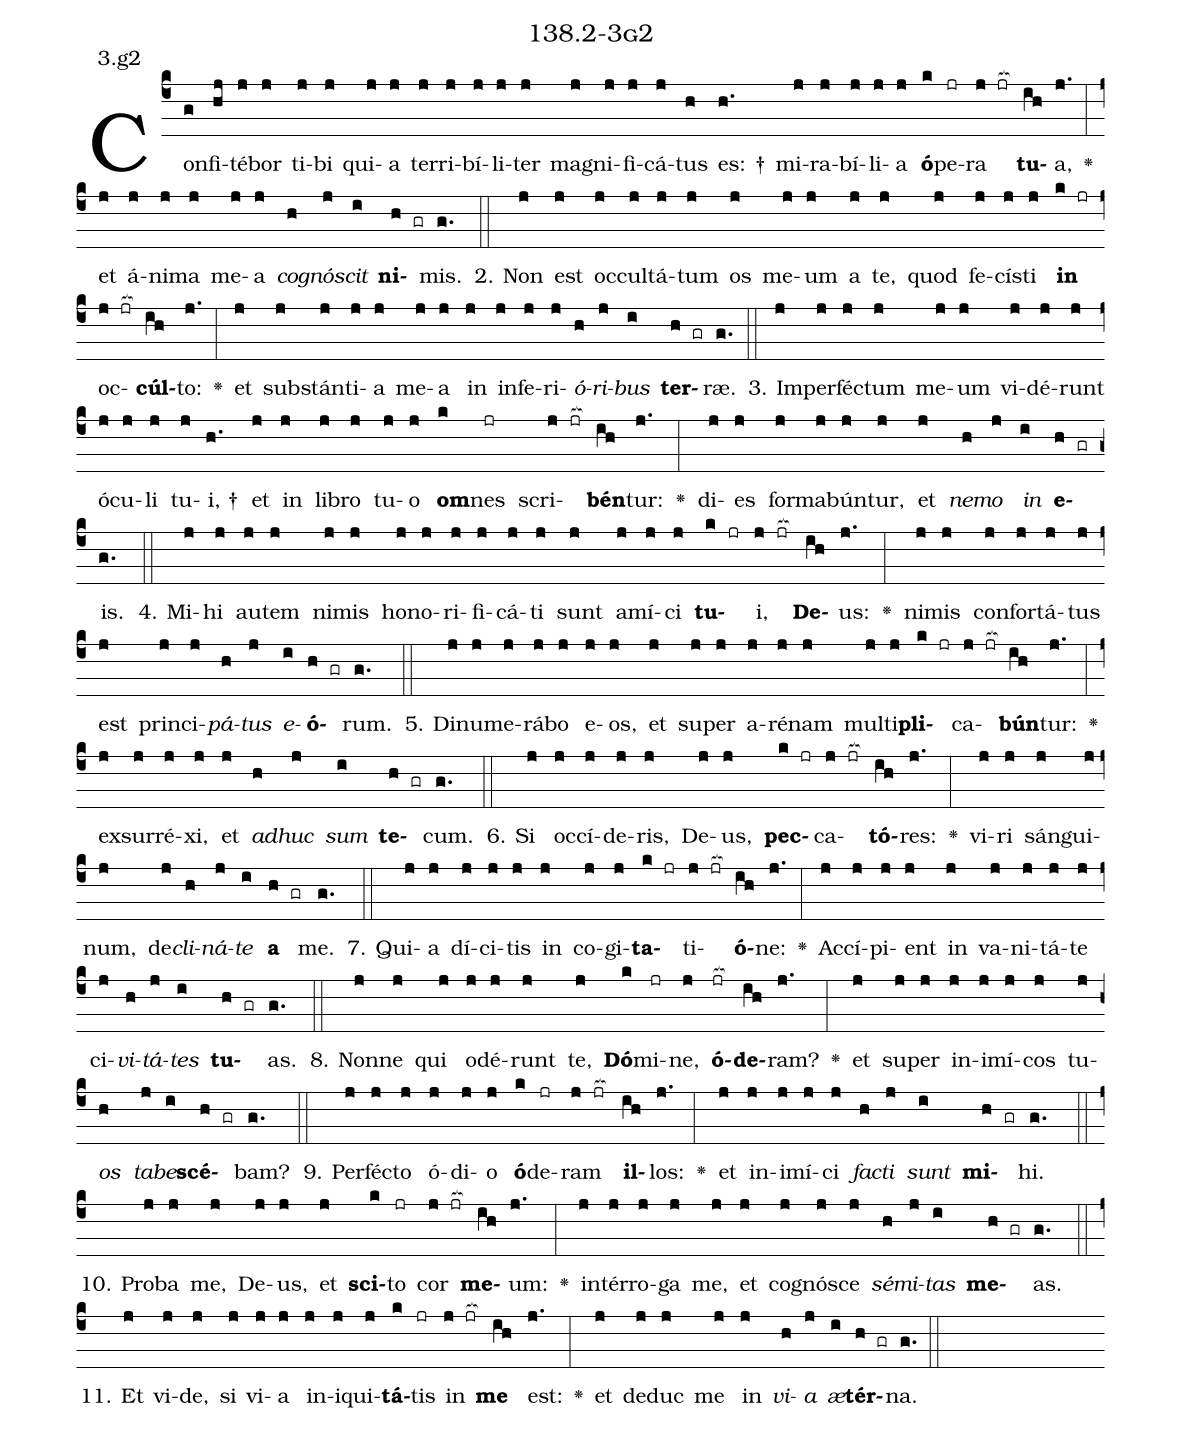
name: 138.2-3g2;
annotation: 3.g2;
%%
(c4)Con(g)fi(hj)té(j)bor(j) ti(j)bi(j) qui(j)a(j) ter(j)ri(j)bí(j)li(j)ter(j) ma(j)gni(j)fi(j)cá(j)tus(h) es: †(h.) mi(j)ra(j)bí(j)li(j)a(j) <b>ó</b>(k)pe(jr)ra(j jr[ocb:1{]) <b>tu</b>(ih[ocb:0}])a,(j.) <v>\greheightstar</v>(:) et(j) á(j)ni(j)ma(j) me(j)a(j) <i>co</i>(h)<i>gnó</i>(j)<i>scit</i>(i) <b>ni</b>(h gr)mis.(g.) (::)
2. Non(j) est(j) oc(j)cul(j)tá(j)tum(j) os(j) me(j)um(j) a(j) te,(j) quod(j) fe(j)cís(j)ti(j) <b>in</b>(k jr) oc(j jr[ocb:1{])<b>cúl</b>(ih[ocb:0}])to:(j.) <v>\greheightstar</v>(:) et(j) sub(j)stán(j)ti(j)a(j) me(j)a(j) in(j) in(j)fe(j)ri(j)<i>ó</i>(h)<i>ri</i>(j)<i>bus</i>(i) <b>ter</b>(h gr)ræ.(g.) (::)
3. Im(j)per(j)féc(j)tum(j) me(j)um(j) vi(j)dé(j)runt(j) ó(j)cu(j)li(j) tu(j)i, †(h.) et(j) in(j) li(j)bro(j) tu(j)o(j) <b>om</b>(k)nes(jr) scri(j jr[ocb:1{])<b>bén</b>(ih[ocb:0}])tur:(j.) <v>\greheightstar</v>(:) di(j)es(j) for(j)ma(j)bún(j)tur,(j) et(j) <i>ne</i>(h)<i>mo</i>(j) <i>in</i>(i) <b>e</b>(h gr)is.(g.) (::)
4. Mi(j)hi(j) au(j)tem(j) ni(j)mis(j) ho(j)no(j)ri(j)fi(j)cá(j)ti(j) sunt(j) a(j)mí(j)ci(j) <b>tu</b>(k jr)i,(j jr[ocb:1{]) <b>De</b>(ih[ocb:0}])us:(j.) <v>\greheightstar</v>(:) ni(j)mis(j) con(j)for(j)tá(j)tus(j) est(j) prin(j)ci(j)<i>pá</i>(h)<i>tus</i>(j) <i>e</i>(i)<b>ó</b>(h gr)rum.(g.) (::)
5. Di(j)nu(j)me(j)rá(j)bo(j) e(j)os,(j) et(j) su(j)per(j) a(j)ré(j)nam(j) mul(j)ti(j)<b>pli</b>(k jr)ca(j jr[ocb:1{])<b>bún</b>(ih[ocb:0}])tur:(j.) <v>\greheightstar</v>(:) ex(j)sur(j)ré(j)xi,(j) et(j) <i>ad</i>(h)<i>huc</i>(j) <i>sum</i>(i) <b>te</b>(h gr)cum.(g.) (::)
6. Si(j) oc(j)cí(j)de(j)ris,(j) De(j)us,(j) <b>pec</b>(k jr)ca(j jr[ocb:1{])<b>tó</b>(ih[ocb:0}])res:(j.) <v>\greheightstar</v>(:) vi(j)ri(j) sán(j)gui(j)num,(j) de(j)<i>cli</i>(h)<i>ná</i>(j)<i>te</i>(i) <b>a</b>(h gr) me.(g.) (::)
7. Qui(j)a(j) dí(j)ci(j)tis(j) in(j) co(j)gi(j)<b>ta</b>(k jr)ti(j jr[ocb:1{])<b>ó</b>(ih[ocb:0}])ne:(j.) <v>\greheightstar</v>(:) Ac(j)cí(j)pi(j)ent(j) in(j) va(j)ni(j)tá(j)te(j) ci(j)<i>vi</i>(h)<i>tá</i>(j)<i>tes</i>(i) <b>tu</b>(h gr)as.(g.) (::)
8. Non(j)ne(j) qui(j) o(j)dé(j)runt(j) te,(j) <b>Dó</b>(k)mi(jr)ne,(j) <b>ó</b>(jr[ocb:1{])<b>de</b>(ih[ocb:0}])ram?(j.) <v>\greheightstar</v>(:) et(j) su(j)per(j) in(j)i(j)mí(j)cos(j) tu(j)<i>os</i>(h) <i>ta</i>(j)<i>be</i>(i)<b>scé</b>(h gr)bam?(g.) (::)
9. Per(j)féc(j)to(j) ó(j)di(j)o(j) <b>ó</b>(k)de(jr)ram(j jr[ocb:1{]) <b>il</b>(ih[ocb:0}])los:(j.) <v>\greheightstar</v>(:) et(j) in(j)i(j)mí(j)ci(j) <i>fac</i>(h)<i>ti</i>(j) <i>sunt</i>(i) <b>mi</b>(h gr)hi.(g.) (::)
10. Pro(j)ba(j) me,(j) De(j)us,(j) et(j) <b>sci</b>(k)to(jr) cor(j jr[ocb:1{]) <b>me</b>(ih[ocb:0}])um:(j.) <v>\greheightstar</v>(:) in(j)tér(j)ro(j)ga(j) me,(j) et(j) co(j)gnó(j)sce(j) <i>sé</i>(h)<i>mi</i>(j)<i>tas</i>(i) <b>me</b>(h gr)as.(g.) (::)
11. Et(j) vi(j)de,(j) si(j) vi(j)a(j) in(j)i(j)qui(j)<b>tá</b>(k)tis(jr) in(j jr[ocb:1{]) <b>me</b>(ih[ocb:0}]) est:(j.) <v>\greheightstar</v>(:) et(j) de(j)duc(j) me(j) in(j) <i>vi</i>(h)<i>a</i>(j) <i>æ</i>(i)<b>tér</b>(h gr)na.(g.) (::)
